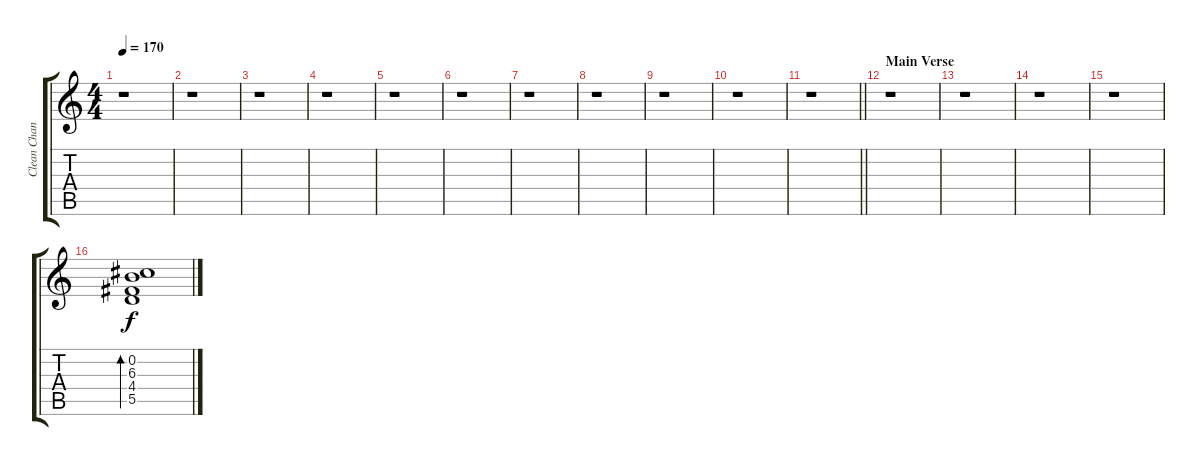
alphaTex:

\track ("Clean Channel Rhythm_Overdub" "Clean Chan") {instrument electricguitarjazz}
\staff {score tabs}
\tuning (E4 B3 G3 D3 A2 E2) {hide}
\ts (4 4)
\tempo 170
\clef g2
\ks c
r.1{dy f} |
r.1 |
r.1 |
r.1 |
r.1 |
r.1 |
r.1 |
r.1 |
r.1 |
r.1 |
\barLineRight lightlight
r.1 |
\section ("" "Main Verse")
r.1 |
r.1 |
r.1 |
r.1 |
(0.2 6.3 4.4 5.5).1{bd 480}
